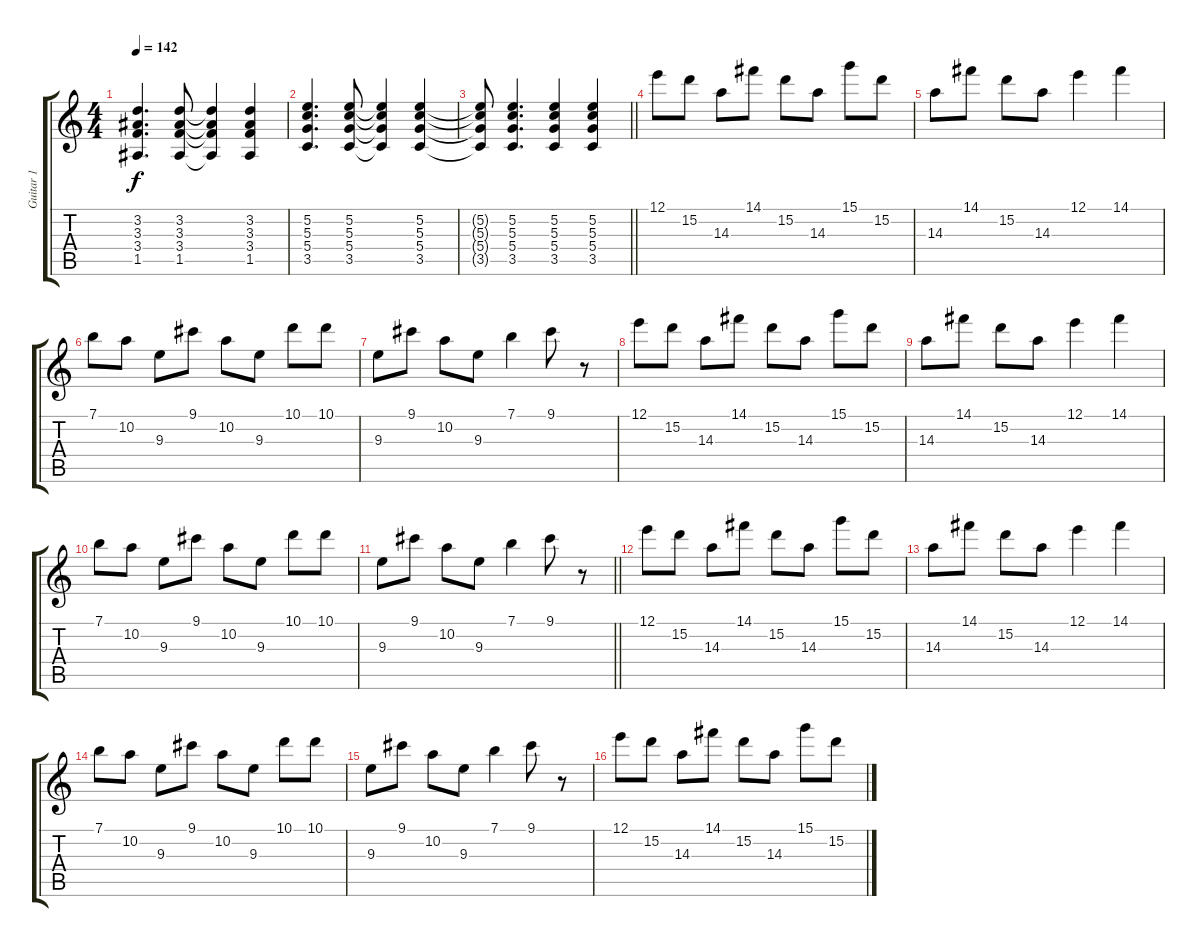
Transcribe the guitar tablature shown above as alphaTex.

\track ("Guitar 1" "Guitar 1") {instrument overdrivenguitar}
\staff {score tabs}
\tuning (E4 B3 G3 D3 A2 E2) {hide}
\ts (4 4)
\tempo 142
\clef g2
\ks c
(3.2 3.3 3.4 1.5).4{d dy f} (3.2 3.3 3.4 1.5).8 (3.2{t} 3.3{t} 3.4{t} 1.5{t}).4 (3.2 3.3 3.4 1.5).4 |
(5.2 5.3 5.4 3.5).4{d} (5.2 5.3 5.4 3.5).8 (5.2{t} 5.3{t} 5.4{t} 3.5{t}).4 (5.2 5.3 5.4 3.5).4 |
\barLineRight lightlight
(5.2{t} 5.3{t} 5.4{t} 3.5{t}).8 (5.2 5.3 5.4 3.5).4{d} (5.2 5.3 5.4 3.5).4 (5.2 5.3 5.4 3.5).4 |
12.1.8{instrument electricguitarclean} 15.2.8 14.3.8 14.1.8 15.2.8 14.3.8 15.1.8 15.2.8 |
14.3.8 14.1.8 15.2.8 14.3.8 12.1.4 14.1.4 |
7.1.8 10.2.8 9.3.8 9.1.8 10.2.8 9.3.8 10.1.8 10.1.8 |
9.3.8 9.1.8 10.2.8 9.3.8 7.1.4 9.1.8 r.8 |
12.1.8 15.2.8 14.3.8 14.1.8 15.2.8 14.3.8 15.1.8 15.2.8 |
14.3.8 14.1.8 15.2.8 14.3.8 12.1.4 14.1.4 |
7.1.8 10.2.8 9.3.8 9.1.8 10.2.8 9.3.8 10.1.8 10.1.8 |
\barLineRight lightlight
9.3.8 9.1.8 10.2.8 9.3.8 7.1.4 9.1.8 r.8 |
12.1.8{instrument electricguitarclean} 15.2.8 14.3.8 14.1.8 15.2.8 14.3.8 15.1.8 15.2.8 |
14.3.8 14.1.8 15.2.8 14.3.8 12.1.4 14.1.4 |
7.1.8 10.2.8 9.3.8 9.1.8 10.2.8 9.3.8 10.1.8 10.1.8 |
9.3.8 9.1.8 10.2.8 9.3.8 7.1.4 9.1.8 r.8 |
12.1.8{instrument electricguitarclean} 15.2.8 14.3.8 14.1.8 15.2.8 14.3.8 15.1.8 15.2.8
